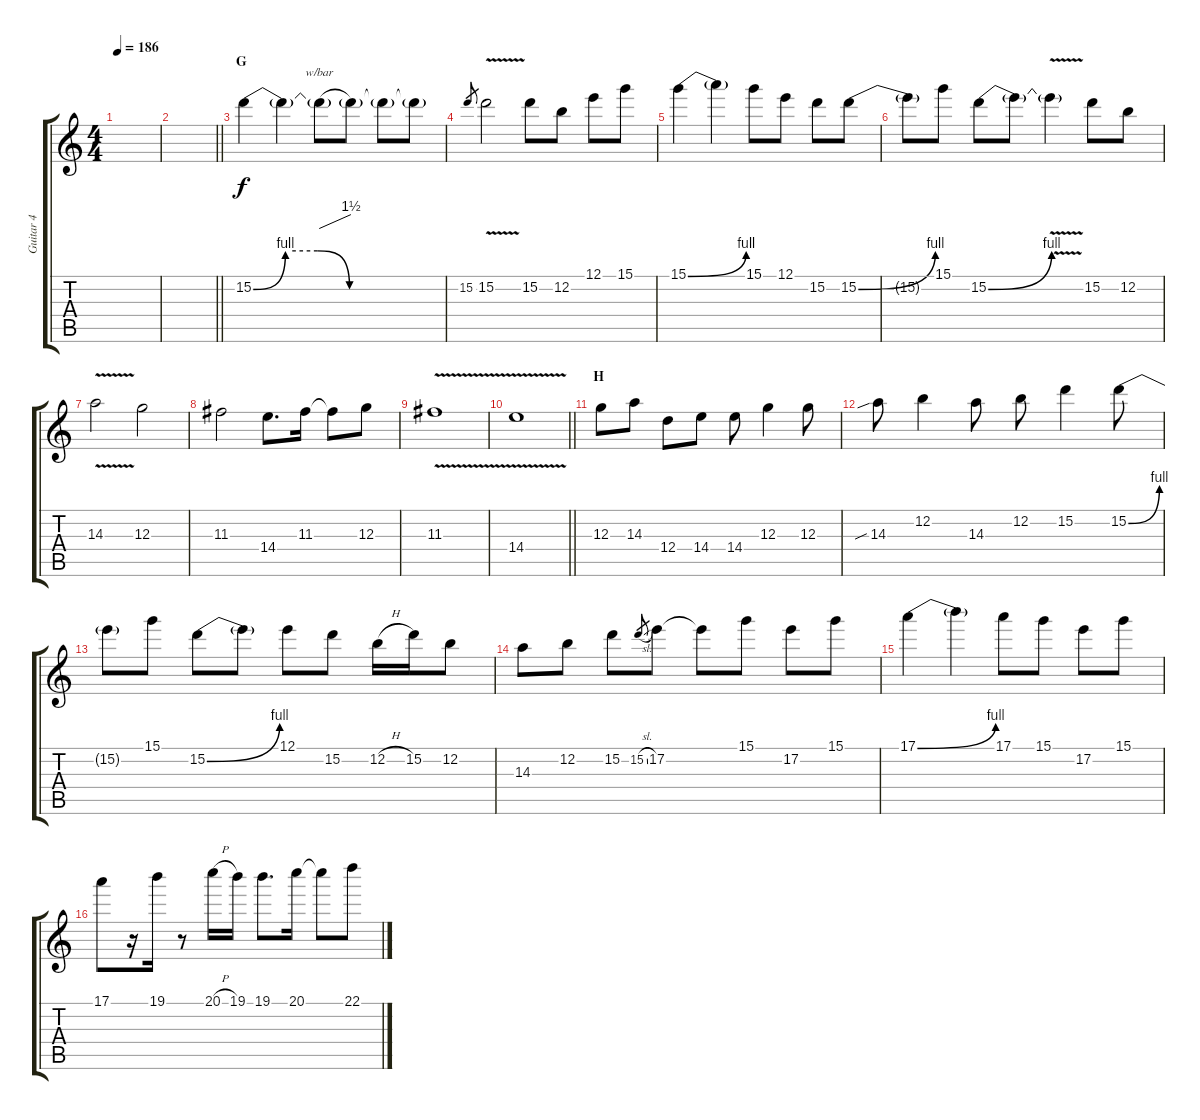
\track ("Guitar 4" "Guitar 4") {instrument distortionguitar}
\staff {score tabs}
\tuning (E4 B3 G3 D3 A2 E2) {hide}
\ts (4 4)
\tempo 186
\clef g2
\ks c
|
\barLineRight lightlight
|
\section ("" "G")
15.2{be (custom 0 0 10 4 20 4 30 0 60 0)}.4 15.2{t}.4 15.2{t}.8{tbe (dive default 0 0 60 6)} 15.2{t}.8 15.2{t}.8 15.2{t}.8 |
15.2.8{gr} 15.2{v}.2 15.2.8 12.2.8 12.1.8 15.1.8 |
15.1{be (bend 0 0 60 4)}.4 15.1{t}.4 15.1.8 12.1.8 15.2.8 15.2{be (bend 0 0 60 4)}.8 |
15.2{t}.8 15.1.8 15.2{be (bend 0 0 60 4)}.8 15.2{t}.8 15.2{v t}.4 15.2.8 12.2.8 |
14.3{v}.2 12.3.2 |
11.3.2 14.4.8{d} 11.3.16 11.3{t}.8 12.3.8 |
11.3{v}.1 |
\barLineRight lightlight
14.4{v}.1 |
\section ("" "H")
12.3.8 14.3.8 12.4.8 14.4.8 14.4.8 12.3.4 12.3.8 |
14.3{sib}.8 12.2.4 14.3.8 12.2.8 15.2.4 15.2{be (bend 0 0 60 4)}.8 |
15.2{t}.8 15.1.8 15.2{be (bend 0 0 60 4)}.8 15.2{t}.8 12.1.8 15.2.8 12.2{h}.16 15.2.16 12.2.8 |
14.3.8 12.2.8 15.2.8 15.2{sl}.8{gr} 17.2.8 17.2{t}.8 15.1.8 17.2.8 15.1.8 |
17.1{be (bend 0 0 60 4)}.4 17.1{t}.4 17.1.8 15.1.8 17.2.8 15.1.8 |
17.1.8 r.16 19.1.16 r.8 20.1{h}.16 19.1.16 19.1.8{d} 20.1.16 20.1{t}.8 22.1.8
